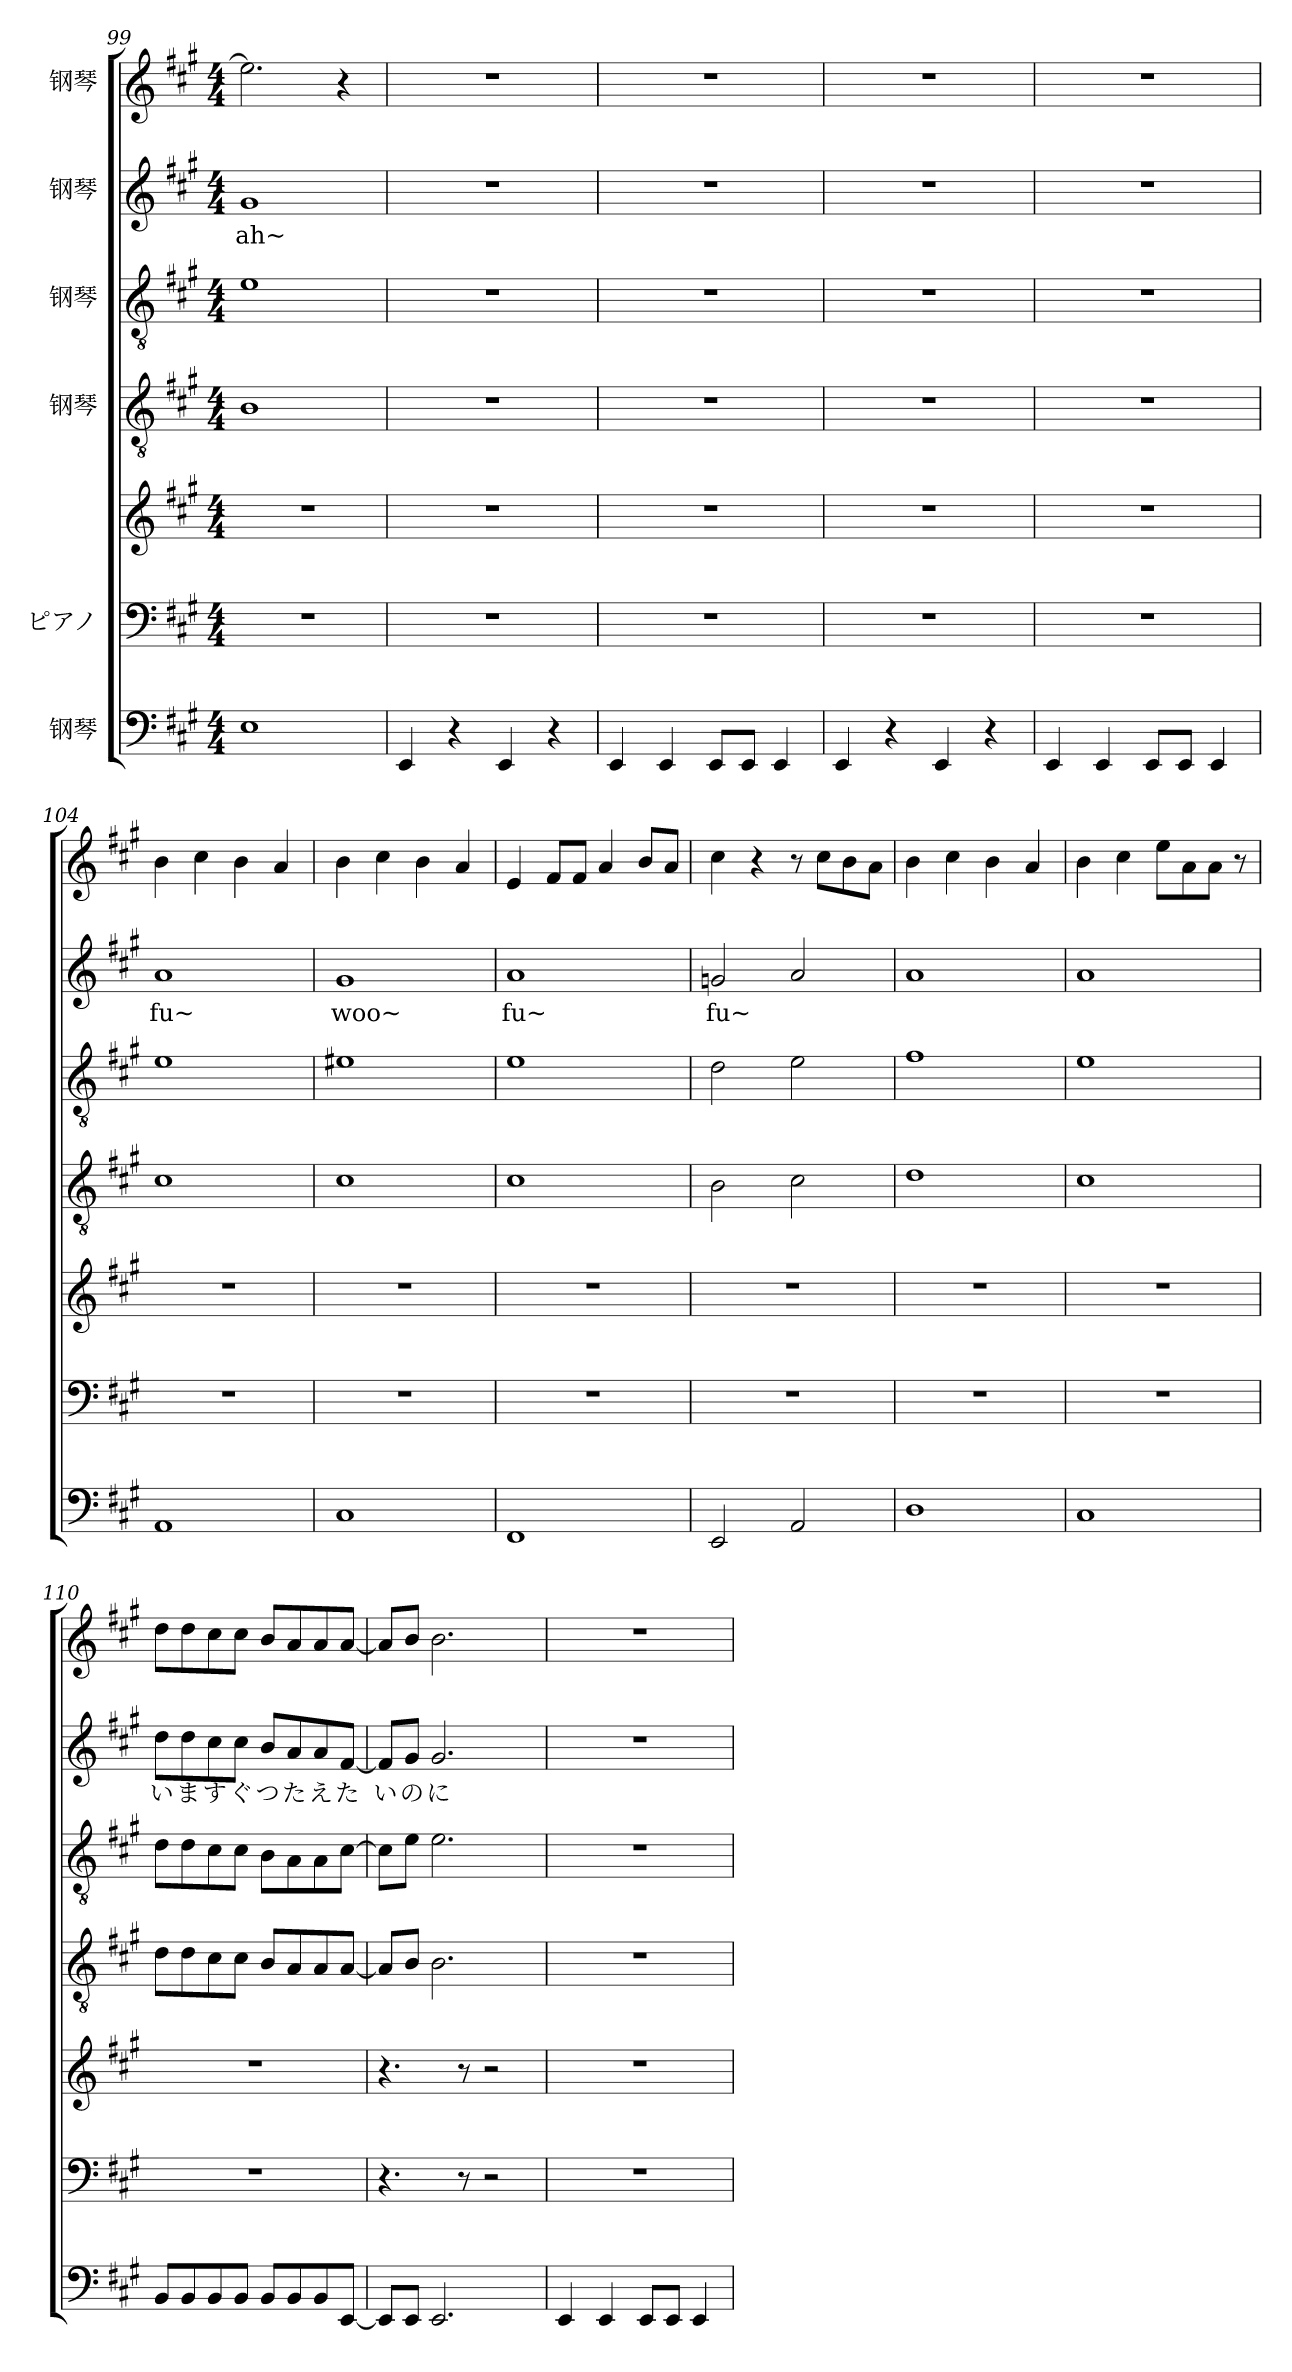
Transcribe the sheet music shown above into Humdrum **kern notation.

**kern	**kern	**kern	**kern	**kern	**kern	**text	**kern
*part6	*part5	*part5	*part4	*part3	*part2	*part2	*part1
*staff7	*staff6	*staff5	*staff4	*staff3	*staff2	*staff2	*staff1
*I"钢琴	*I"ピアノ	*	*I"钢琴	*I"钢琴	*I"钢琴	*	*I"钢琴
*clefF4	*clefF4	*clefG2	*clefGv2	*clefGv2	*clefG2	*	*clefG2
*k[f#c#g#]	*k[f#c#g#]	*k[f#c#g#]	*k[f#c#g#]	*k[f#c#g#]	*k[f#c#g#]	*	*k[f#c#g#]
*M4/4	*M4/4	*M4/4	*M4/4	*M4/4	*M4/4	*	*M4/4
=99	=99	=99	=99	=99	=99	=99	=99
1E	1r	1r	1B	1e	1g#	ah~	2.ee]
.	.	.	.	.	.	.	4r
=100	=100	=100	=100	=100	=100	=100	=100
4EE	1r	1r	1r	1r	1r	.	1r
4r	.	.	.	.	.	.	.
4EE	.	.	.	.	.	.	.
4r	.	.	.	.	.	.	.
=101	=101	=101	=101	=101	=101	=101	=101
4EE	1r	1r	1r	1r	1r	.	1r
4EE	.	.	.	.	.	.	.
8EEL	.	.	.	.	.	.	.
8EEJ	.	.	.	.	.	.	.
4EE	.	.	.	.	.	.	.
=102	=102	=102	=102	=102	=102	=102	=102
4EE	1r	1r	1r	1r	1r	.	1r
4r	.	.	.	.	.	.	.
4EE	.	.	.	.	.	.	.
4r	.	.	.	.	.	.	.
=103	=103	=103	=103	=103	=103	=103	=103
4EE	1r	1r	1r	1r	1r	.	1r
4EE	.	.	.	.	.	.	.
8EEL	.	.	.	.	.	.	.
8EEJ	.	.	.	.	.	.	.
4EE	.	.	.	.	.	.	.
=104	=104	=104	=104	=104	=104	=104	=104
1AA	1r	1r	1c#	1e	1a	fu~	4b
.	.	.	.	.	.	.	4cc#
.	.	.	.	.	.	.	4b
.	.	.	.	.	.	.	4a
=105	=105	=105	=105	=105	=105	=105	=105
1C#	1r	1r	1c#	1e#X	1g#	woo~	4b
.	.	.	.	.	.	.	4cc#
.	.	.	.	.	.	.	4b
.	.	.	.	.	.	.	4a
=106	=106	=106	=106	=106	=106	=106	=106
1FF#	1r	1r	1c#	1e	1a	fu~	4e
.	.	.	.	.	.	.	8f#L
.	.	.	.	.	.	.	8f#J
.	.	.	.	.	.	.	4a
.	.	.	.	.	.	.	8bL
.	.	.	.	.	.	.	8aJ
=107	=107	=107	=107	=107	=107	=107	=107
2EE	1r	1r	2B	2d	2gn	fu~	4cc#
.	.	.	.	.	.	.	4r
2AA	.	.	2c#	2e	2a	.	8r
.	.	.	.	.	.	.	8cc#L
.	.	.	.	.	.	.	8b
.	.	.	.	.	.	.	8aJ
=108	=108	=108	=108	=108	=108	=108	=108
1D	1r	1r	1d	1f#	1a	.	4b
.	.	.	.	.	.	.	4cc#
.	.	.	.	.	.	.	4b
.	.	.	.	.	.	.	4a
=109	=109	=109	=109	=109	=109	=109	=109
1C#	1r	1r	1c#	1e	1a	.	4b
.	.	.	.	.	.	.	4cc#
.	.	.	.	.	.	.	8eeL
.	.	.	.	.	.	.	8a
.	.	.	.	.	.	.	8aJ
.	.	.	.	.	.	.	8r
=110	=110	=110	=110	=110	=110	=110	=110
8BBL	1r	1r	8dL	8dL	8ddL	い	8ddL
8BB	.	.	8d	8d	8dd	ま	8dd
8BB	.	.	8c#	8c#	8cc#	す	8cc#
8BBJ	.	.	8c#J	8c#J	8cc#J	ぐ	8cc#J
8BBL	.	.	8BL	8BL	8bL	つ	8bL
8BB	.	.	8A	8A	8a	た	8a
8BB	.	.	8A	8A	8a	え	8a
[8EEJ	.	.	[8AJ	[8c#J	[8f#J	た	[8aJ
=111	=111	=111	=111	=111	=111	=111	=111
8EEL]	4.r	4.r	8AL]	8c#L]	8f#L]	い	8aL]
8EEJ	.	.	8BJ	8eJ	8g#J	の	8bJ
2.EE	.	.	2.B	2.e	2.g#	に	2.b
.	8r	8r	.	.	.	.	.
.	2r	2r	.	.	.	.	.
=112	=112	=112	=112	=112	=112	=112	=112
4EE	1r	1r	1r	1r	1r	.	1r
4EE	.	.	.	.	.	.	.
8EEL	.	.	.	.	.	.	.
8EEJ	.	.	.	.	.	.	.
4EE	.	.	.	.	.	.	.
=	=	=	=	=	=	=	=
*-	*-	*-	*-	*-	*-	*-	*-
